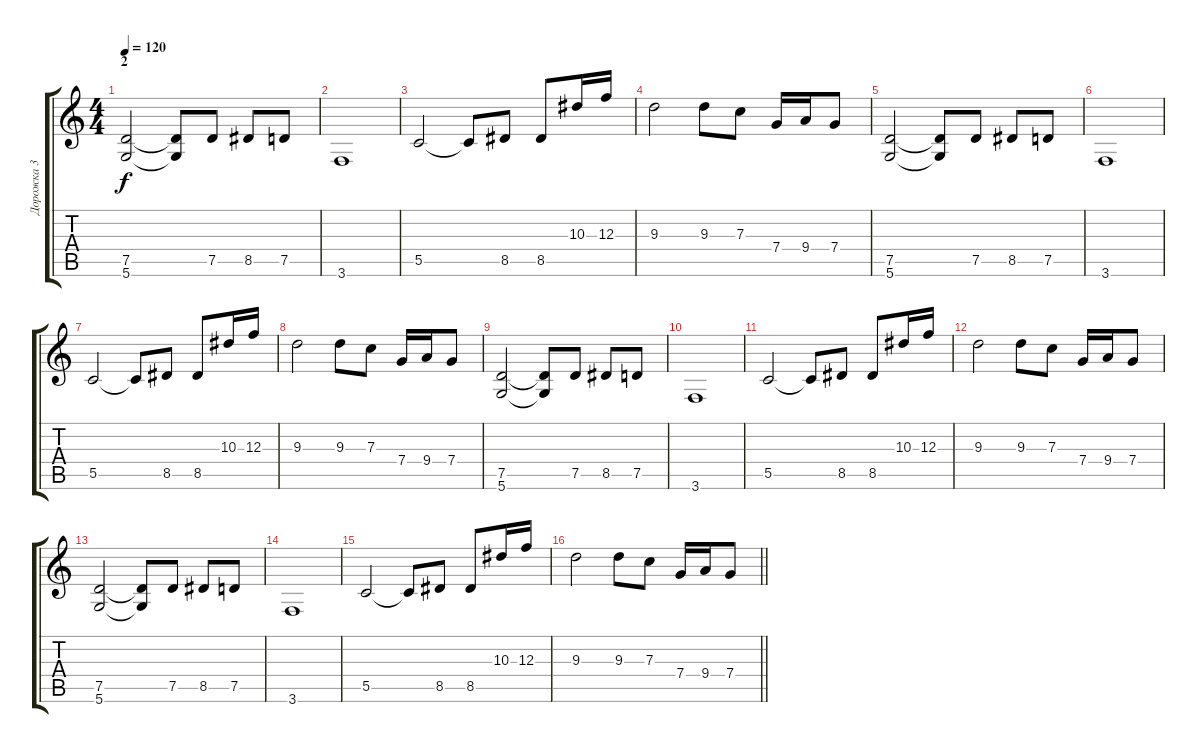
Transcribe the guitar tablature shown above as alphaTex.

\track ("Дорожка 3" "Дорожка 3") {instrument distortionguitar}
\staff {score tabs}
\tuning (D4 A3 F3 C3 G2 D2) {hide}
\ts (4 4)
\section ("" "2")
\tempo 120
\clef g2
\ks c
(7.5 5.6).2{dy f} (7.5{t} 5.6{t}).8 7.5.8 8.5.8 7.5.8 |
3.6.1 |
5.5.2 5.5{t}.8 8.5.8 8.5.8 10.3.16 12.3.16 |
9.3.2 9.3.8 7.3.8 7.4.16 9.4.16 7.4.8 |
(7.5 5.6).2 (7.5{t} 5.6{t}).8 7.5.8 8.5.8 7.5.8 |
3.6.1 |
5.5.2 5.5{t}.8 8.5.8 8.5.8 10.3.16 12.3.16 |
9.3.2 9.3.8 7.3.8 7.4.16 9.4.16 7.4.8 |
(7.5 5.6).2 (7.5{t} 5.6{t}).8 7.5.8 8.5.8 7.5.8 |
3.6.1 |
5.5.2 5.5{t}.8 8.5.8 8.5.8 10.3.16 12.3.16 |
9.3.2 9.3.8 7.3.8 7.4.16 9.4.16 7.4.8 |
(7.5 5.6).2 (7.5{t} 5.6{t}).8 7.5.8 8.5.8 7.5.8 |
3.6.1 |
5.5.2 5.5{t}.8 8.5.8 8.5.8 10.3.16 12.3.16 |
\barLineRight lightlight
9.3.2 9.3.8 7.3.8 7.4.16 9.4.16 7.4.8
